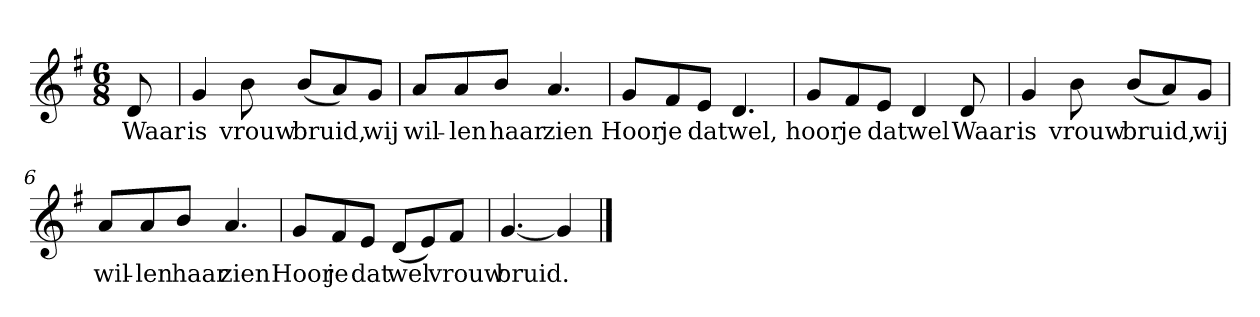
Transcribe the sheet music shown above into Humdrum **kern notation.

**kern	**text
*part1	*part1
*staff1	*staff1
*clefG2	*
*k[f#]	*
*G:	*
*M6/8	*
*MM120	*
=	=
8d	Waar
=1	=1
4g	is
8b	vrouw
(8b/L	bruid,
8a/)	.
8g/J	wij
=2	=2
8a/L	wil-
8a/	-len
8b/J	haar
4.a	zien
=3	=3
8g/L	Hoor
8f#/	je
8e/J	dat
4.d	wel,
=4	=4
8g/L	hoor
8f#/	je
8e/J	dat
4d	wel
8d	Waar
=5	=5
4g	is
8b	vrouw
(8b/L	bruid,
8a/)	.
8g/J	wij
=6	=6
8a/L	wil-
8a/	-len
8b/J	haar
4.a	zien
=7	=7
8g/L	Hoor
8f#/	je
8e/J	dat
(8d/L	wel
8e/)	.
8f#/J	vrouw
=8	=8
[4.g	bruid.
4g]	.
==	==
*-	*-
